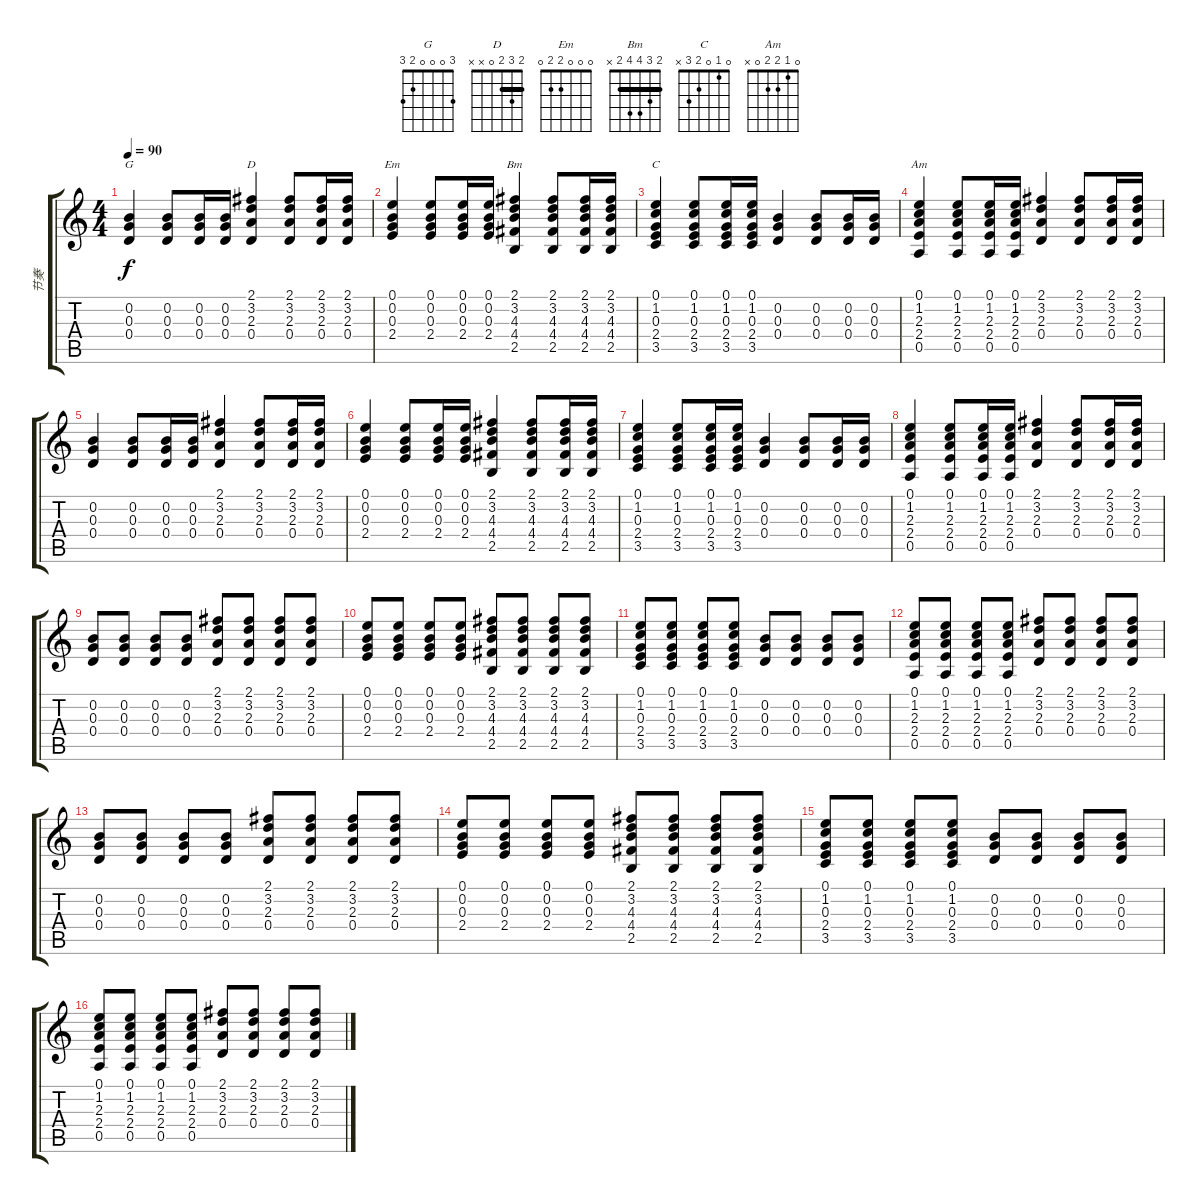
\track ("节奏" "节奏") {instrument acousticguitarsteel}
\staff {score tabs}
\tuning (E4 B3 G3 D3 A2 E2) {hide}
\chord ("G" 3 0 0 0 2 3)
\chord ("D" 2 3 2 0 x x) {barre 2}
\chord ("Em" 0 0 0 2 2 0)
\chord ("Bm" 2 3 4 4 2 x) {barre 2}
\chord ("C" 0 1 0 2 3 x)
\chord ("Am" 0 1 2 2 0 x)
\ts (4 4)
\tempo 90
\clef g2
\ks c
(0.2 0.3 0.4).4{ch "G" dy f} (0.2 0.3 0.4).8 (0.2 0.3 0.4).16 (0.2 0.3 0.4).16 (2.1 3.2 2.3 0.4).4{ch "D"} (2.1 3.2 2.3 0.4).8 (2.1 3.2 2.3 0.4).16 (2.1 3.2 2.3 0.4).16 |
(0.1 0.2 0.3 2.4).4{ch "Em"} (0.1 0.2 0.3 2.4).8 (0.1 0.2 0.3 2.4).16 (0.1 0.2 0.3 2.4).16 (2.1 3.2 4.3 4.4 2.5).4{ch "Bm"} (2.1 3.2 4.3 4.4 2.5).8 (2.1 3.2 4.3 4.4 2.5).16 (2.1 3.2 4.3 4.4 2.5).16 |
(0.1 1.2 0.3 2.4 3.5).4{ch "C"} (0.1 1.2 0.3 2.4 3.5).8 (0.1 1.2 0.3 2.4 3.5).16 (0.1 1.2 0.3 2.4 3.5).16 (0.2 0.3 0.4).4 (0.2 0.3 0.4).8 (0.2 0.3 0.4).16 (0.2 0.3 0.4).16 |
(0.1 1.2 2.3 2.4 0.5).4{ch "Am"} (0.1 1.2 2.3 2.4 0.5).8 (0.1 1.2 2.3 2.4 0.5).16 (0.1 1.2 2.3 2.4 0.5).16 (2.1 3.2 2.3 0.4).4 (2.1 3.2 2.3 0.4).8 (2.1 3.2 2.3 0.4).16 (2.1 3.2 2.3 0.4).16 |
(0.2 0.3 0.4).4 (0.2 0.3 0.4).8 (0.2 0.3 0.4).16 (0.2 0.3 0.4).16 (2.1 3.2 2.3 0.4).4 (2.1 3.2 2.3 0.4).8 (2.1 3.2 2.3 0.4).16 (2.1 3.2 2.3 0.4).16 |
(0.1 0.2 0.3 2.4).4 (0.1 0.2 0.3 2.4).8 (0.1 0.2 0.3 2.4).16 (0.1 0.2 0.3 2.4).16 (2.1 3.2 4.3 4.4 2.5).4 (2.1 3.2 4.3 4.4 2.5).8 (2.1 3.2 4.3 4.4 2.5).16 (2.1 3.2 4.3 4.4 2.5).16 |
(0.1 1.2 0.3 2.4 3.5).4 (0.1 1.2 0.3 2.4 3.5).8 (0.1 1.2 0.3 2.4 3.5).16 (0.1 1.2 0.3 2.4 3.5).16 (0.2 0.3 0.4).4 (0.2 0.3 0.4).8 (0.2 0.3 0.4).16 (0.2 0.3 0.4).16 |
(0.1 1.2 2.3 2.4 0.5).4 (0.1 1.2 2.3 2.4 0.5).8 (0.1 1.2 2.3 2.4 0.5).16 (0.1 1.2 2.3 2.4 0.5).16 (2.1 3.2 2.3 0.4).4 (2.1 3.2 2.3 0.4).8 (2.1 3.2 2.3 0.4).16 (2.1 3.2 2.3 0.4).16 |
(0.2 0.3 0.4).8 (0.2 0.3 0.4).8 (0.2 0.3 0.4).8 (0.2 0.3 0.4).8 (2.1 3.2 2.3 0.4).8 (2.1 3.2 2.3 0.4).8 (2.1 3.2 2.3 0.4).8 (2.1 3.2 2.3 0.4).8 |
(0.1 0.2 0.3 2.4).8 (0.1 0.2 0.3 2.4).8 (0.1 0.2 0.3 2.4).8 (0.1 0.2 0.3 2.4).8 (2.1 3.2 4.3 4.4 2.5).8 (2.1 3.2 4.3 4.4 2.5).8 (2.1 3.2 4.3 4.4 2.5).8 (2.1 3.2 4.3 4.4 2.5).8 |
(0.1 1.2 0.3 2.4 3.5).8 (0.1 1.2 0.3 2.4 3.5).8 (0.1 1.2 0.3 2.4 3.5).8 (0.1 1.2 0.3 2.4 3.5).8 (0.2 0.3 0.4).8 (0.2 0.3 0.4).8 (0.2 0.3 0.4).8 (0.2 0.3 0.4).8 |
(0.1 1.2 2.3 2.4 0.5).8 (0.1 1.2 2.3 2.4 0.5).8 (0.1 1.2 2.3 2.4 0.5).8 (0.1 1.2 2.3 2.4 0.5).8 (2.1 3.2 2.3 0.4).8 (2.1 3.2 2.3 0.4).8 (2.1 3.2 2.3 0.4).8 (2.1 3.2 2.3 0.4).8 |
(0.2 0.3 0.4).8 (0.2 0.3 0.4).8 (0.2 0.3 0.4).8 (0.2 0.3 0.4).8 (2.1 3.2 2.3 0.4).8 (2.1 3.2 2.3 0.4).8 (2.1 3.2 2.3 0.4).8 (2.1 3.2 2.3 0.4).8 |
(0.1 0.2 0.3 2.4).8 (0.1 0.2 0.3 2.4).8 (0.1 0.2 0.3 2.4).8 (0.1 0.2 0.3 2.4).8 (2.1 3.2 4.3 4.4 2.5).8 (2.1 3.2 4.3 4.4 2.5).8 (2.1 3.2 4.3 4.4 2.5).8 (2.1 3.2 4.3 4.4 2.5).8 |
(0.1 1.2 0.3 2.4 3.5).8 (0.1 1.2 0.3 2.4 3.5).8 (0.1 1.2 0.3 2.4 3.5).8 (0.1 1.2 0.3 2.4 3.5).8 (0.2 0.3 0.4).8 (0.2 0.3 0.4).8 (0.2 0.3 0.4).8 (0.2 0.3 0.4).8 |
(0.1 1.2 2.3 2.4 0.5).8 (0.1 1.2 2.3 2.4 0.5).8 (0.1 1.2 2.3 2.4 0.5).8 (0.1 1.2 2.3 2.4 0.5).8 (2.1 3.2 2.3 0.4).8 (2.1 3.2 2.3 0.4).8 (2.1 3.2 2.3 0.4).8 (2.1 3.2 2.3 0.4).8
